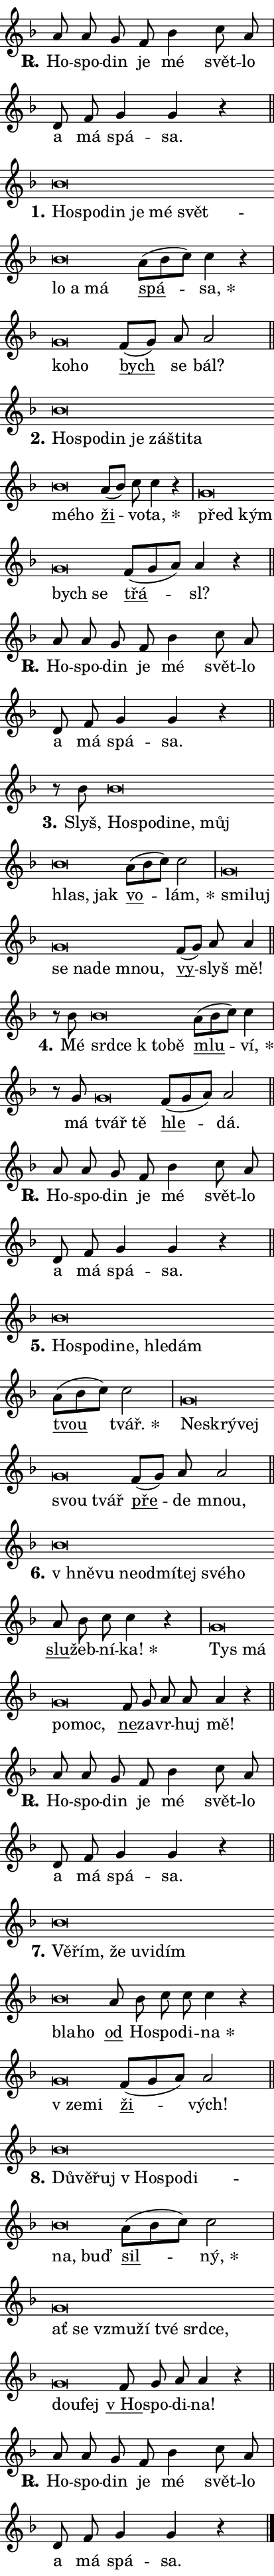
\version "2.22.1"
\header { tagline = "" }
\paper {
  indent = 0\cm
  top-margin = 0\cm
  right-margin = 0\cm
  bottom-margin = 0\cm
  left-margin = 0\cm
  paper-width = 7\cm
  page-breaking = #ly:one-page-breaking
  system-system-spacing.basic-distance = #11
  score-system-spacing.basic-distance = #11
  ragged-last = ##f
}


%% Author: Thomas Morley
%% https://lists.gnu.org/archive/html/lilypond-user/2020-05/msg00002.html
#(define (line-position grob)
"Returns position of @var[grob} in current system:
   @code{'start}, if at first time-step
   @code{'end}, if at last time-step
   @code{'middle} otherwise
"
  (let* ((col (ly:item-get-column grob))
         (ln (ly:grob-object col 'left-neighbor))
         (rn (ly:grob-object col 'right-neighbor))
         (col-to-check-left (if (ly:grob? ln) ln col))
         (col-to-check-right (if (ly:grob? rn) rn col))
         (break-dir-left
           (and
             (ly:grob-property col-to-check-left 'non-musical #f)
             (ly:item-break-dir col-to-check-left)))
         (break-dir-right
           (and
             (ly:grob-property col-to-check-right 'non-musical #f)
             (ly:item-break-dir col-to-check-right))))
        (cond ((eqv? 1 break-dir-left) 'start)
              ((eqv? -1 break-dir-right) 'end)
              (else 'middle))))

#(define (tranparent-at-line-position vctor)
  (lambda (grob)
  "Relying on @code{line-position} select the relevant enry from @var{vctor}.
Used to determine transparency,"
    (case (line-position grob)
      ((end) (not (vector-ref vctor 0)))
      ((middle) (not (vector-ref vctor 1)))
      ((start) (not (vector-ref vctor 2))))))

noteHeadBreakVisibility =
#(define-music-function (break-visibility)(vector?)
"Makes @code{NoteHead}s transparent relying on @var{break-visibility}"
#{
  \override NoteHead.transparent =
    #(tranparent-at-line-position break-visibility)
#})

#(define delete-ledgers-for-transparent-note-heads
  (lambda (grob)
    "Reads whether a @code{NoteHead} is transparent.
If so this @code{NoteHead} is removed from @code{'note-heads} from
@var{grob}, which is supposed to be @code{LedgerLineSpanner}.
As a result ledgers are not printed for this @code{NoteHead}"
    (let* ((nhds-array (ly:grob-object grob 'note-heads))
           (nhds-list
             (if (ly:grob-array? nhds-array)
                 (ly:grob-array->list nhds-array)
                 '()))
           ;; Relies on the transparent-property being done before
           ;; Staff.LedgerLineSpanner.after-line-breaking is executed.
           ;; This is fragile ...
           (to-keep
             (remove
               (lambda (nhd)
                 (ly:grob-property nhd 'transparent #f))
               nhds-list)))
      ;; TODO find a better method to iterate over grob-arrays, similiar
      ;; to filter/remove etc for lists
      ;; For now rebuilt from scratch
      (set! (ly:grob-object grob 'note-heads)  '())
      (for-each
        (lambda (nhd)
          (ly:pointer-group-interface::add-grob grob 'note-heads nhd))
        to-keep))))

hideNotes = {
  \noteHeadBreakVisibility #begin-of-line-visible
}
unHideNotes = {
  \noteHeadBreakVisibility #all-visible
}

% work-around for resetting accidentals
% https://lilypond.org/doc/v2.23/Documentation/notation/displaying-rhythms#unmetered-music
cadenzaMeasure = {
  \cadenzaOff
  \partial 1024 s1024
  \cadenzaOn
}

#(define-markup-command (accent layout props text) (markup?)
  "Underline accented syllable"
  (interpret-markup layout props
    #{\markup \override #'(offset . 4.3) \underline { #text }#}))

responsum = \markup \concat {
  "R" \hspace #-1.05 \path #0.1 #'((moveto 0 0.07) (lineto 0.9 0.8)) \hspace #0.05 "."
}

\layout {
    \context {
        \Staff
        \remove "Time_signature_engraver"
        \override LedgerLineSpanner.after-line-breaking = #delete-ledgers-for-transparent-note-heads
    }
    \context {
        \Voice {
            \override NoteHead.output-attributes = #'((class . "notehead"))
            \override Hairpin.height = #0.55
        }
    }
    \context {
        \Lyrics {
            \override StanzaNumber.output-attributes = #'((class . "stanzanumber"))
            \override LyricSpace.minimum-distance = #0.9
            \override LyricText.font-name = #"TeX Gyre Schola"
            \override LyricText.font-size = 1
            \override StanzaNumber.font-name = #"TeX Gyre Schola Bold"
            \override StanzaNumber.font-size = 1
        }
    }
}

% magnetic-lyrics.ily
%
%   written by
%     Jean Abou Samra <jean@abou-samra.fr>
%     Werner Lemberg <wl@gnu.org>
%
%   adapted by
%     Jiri Hon <jiri.hon@gmail.com>
%
% Version 2022-Apr-15

% https://www.mail-archive.com/lilypond-user@gnu.org/msg149350.html

#(define (Left_hyphen_pointer_engraver context)
   "Collect syllable-hyphen-syllable occurrences in lyrics and store
them in properties.  This engraver only looks to the left.  For
example, if the lyrics input is @code{foo -- bar}, it does the
following.

@itemize @bullet
@item
Set the @code{text} property of the @code{LyricHyphen} grob between
@q{foo} and @q{bar} to @code{foo}.

@item
Set the @code{left-hyphen} property of the @code{LyricText} grob with
text @q{foo} to the @code{LyricHyphen} grob between @q{foo} and
@q{bar}.
@end itemize

Use this auxiliary engraver in combination with the
@code{lyric-@/text::@/apply-@/magnetic-@/offset!} hook."
   (let ((hyphen #f)
         (text #f))
     (make-engraver
      (acknowledgers
       ((lyric-syllable-interface engraver grob source-engraver)
        (set! text grob)))
      (end-acknowledgers
       ((lyric-hyphen-interface engraver grob source-engraver)
        ;(when (not (grob::has-interface grob 'lyric-space-interface))
          (set! hyphen grob)));)
      ((stop-translation-timestep engraver)
       (when (and text hyphen)
         (ly:grob-set-object! text 'left-hyphen hyphen))
       (set! text #f)
       (set! hyphen #f)))))

#(define (lyric-text::apply-magnetic-offset! grob)
   "If the space between two syllables is less than the value in
property @code{LyricText@/.details@/.squash-threshold}, move the right
syllable to the left so that it gets concatenated with the left
syllable.

Use this function as a hook for
@code{LyricText@/.after-@/line-@/breaking} if the
@code{Left_@/hyphen_@/pointer_@/engraver} is active."
   (let ((hyphen (ly:grob-object grob 'left-hyphen #f)))
     (when hyphen
       (let ((left-text (ly:spanner-bound hyphen LEFT)))
         (when (grob::has-interface left-text 'lyric-syllable-interface)
           (let* ((common (ly:grob-common-refpoint grob left-text X))
                  (this-x-ext (ly:grob-extent grob common X))
                  (left-x-ext
                   (begin
                     ;; Trigger magnetism for left-text.
                     (ly:grob-property left-text 'after-line-breaking)
                     (ly:grob-extent left-text common X)))
                  ;; `delta` is the gap width between two syllables.
                  (delta (- (interval-start this-x-ext)
                            (interval-end left-x-ext)))
                  (details (ly:grob-property grob 'details))
                  (threshold (assoc-get 'squash-threshold details 0.2)))
             (when (< delta threshold)
               (let* (;; We have to manipulate the input text so that
                      ;; ligatures crossing syllable boundaries are not
                      ;; disabled.  For languages based on the Latin
                      ;; script this is essentially a beautification.
                      ;; However, for non-Western scripts it can be a
                      ;; necessity.
                      (lt (ly:grob-property left-text 'text))
                      (rt (ly:grob-property grob 'text))
                      (is-space (grob::has-interface hyphen 'lyric-space-interface))
                      (space (if is-space " " ""))
                      (space-markup (grob-interpret-markup grob " "))
                      (space-size (interval-length (ly:stencil-extent space-markup X)))
                      (extra-delta (if is-space space-size 0))
                      ;; Append new syllable.
                      (ltrt-space (if (and (string? lt) (string? rt))
                                (string-append lt space rt)
                                (make-concat-markup (list lt space rt))))
                      ;; Right-align `ltrt` to the right side.
                      (ltrt-space-markup (grob-interpret-markup
                               grob
                               (make-translate-markup
                                (cons (interval-length this-x-ext) 0)
                                (make-right-align-markup ltrt-space)))))
                 (begin
                   ;; Don't print `left-text`.
                   (ly:grob-set-property! left-text 'stencil #f)
                   ;; Set text and stencil (which holds all collected
                   ;; syllables so far) and shift it to the left.
                   (ly:grob-set-property! grob 'text ltrt-space)
                   (ly:grob-set-property! grob 'stencil ltrt-space-markup)
                   (ly:grob-translate-axis! grob (- (- delta extra-delta)) X))))))))))


#(define (lyric-hyphen::displace-bounds-first grob)
   ;; Make very sure this callback isn't triggered too early.
   (let ((left (ly:spanner-bound grob LEFT))
         (right (ly:spanner-bound grob RIGHT)))
     (ly:grob-property left 'after-line-breaking)
     (ly:grob-property right 'after-line-breaking)
     (ly:lyric-hyphen::print grob)))

squashThreshold = #0.4

\layout {
  \context {
    \Lyrics
    \consists #Left_hyphen_pointer_engraver
    \override LyricText.after-line-breaking =
      #lyric-text::apply-magnetic-offset!
    \override LyricHyphen.stencil = #lyric-hyphen::displace-bounds-first
    \override LyricText.details.squash-threshold = \squashThreshold
    \override LyricHyphen.minimum-distance = 0
    \override LyricHyphen.minimum-length = \squashThreshold
  }
}

squash = \override LyricText.details.squash-threshold = 9999
unSquash = \override LyricText.details.squash-threshold = \squashThreshold

left = \override LyricText.self-alignment-X = #LEFT
unLeft = \revert LyricText.self-alignment-X

starOffset = #(lambda (grob) 
                (let ((x_offset (ly:self-alignment-interface::aligned-on-x-parent grob)))
                  (if (= x_offset 0) 0 (+ x_offset 1.2))))

star = #(define-music-function (syllable)(string?)
"Append star separator at the end of a syllable"
#{
  \once \override LyricText.X-offset = #starOffset
  \lyricmode { \markup {
    #syllable
    \override #'((font-name . "TeX Gyre Schola Bold")) \hspace #0.2 \lower #0.65 \larger "*"
  } }
#})

starAccent = #(define-music-function (syllable)(string?)
"Append star separator at the end of a syllable and make accent"
#{
  \once \override LyricText.X-offset = #starOffset
  \lyricmode { \markup {
    \accent #syllable
    \override #'((font-name . "TeX Gyre Schola Bold")) \hspace #0.2 \lower #0.65 \larger "*"
  } }
#})

breath = #(define-music-function (syllable)(string?)
"Append breathing indicator at the end of a syllable"
#{
  \lyricmode { \markup { #syllable "+" } }
#})

optionalBreath = #(define-music-function (syllable)(string?)
"Append optional breathing indicator at the end of a syllable"
#{
  \lyricmode { \markup { #syllable "(+)" } }
#})


\score {
    <<
        \new Voice = "melody" { \cadenzaOn \key f \major \relative { a'8 a g f bes4 c8 a \cadenzaMeasure \bar "|" d, f g4 g r \cadenzaMeasure \bar "||" \break }
\relative { bes'\breve*1/16 \hideNotes \breve*1/16 \bar "" \breve*1/16 \bar "" \breve*1/16 \bar "" \breve*1/16 \bar "" \breve*1/16 \bar "" \breve*1/16 \bar "" \breve*1/16 \breve*1/16 \bar "" \unHideNotes \bar "" a8[( bes c)] c4 r \cadenzaMeasure \bar "|" g\breve*1/16 \hideNotes \breve*1/16 \bar "" \unHideNotes \bar "" f8[( g)] a a2 \cadenzaMeasure \bar "||" \break }
\relative { bes'\breve*1/16 \hideNotes \breve*1/16 \bar "" \breve*1/16 \bar "" \breve*1/16 \bar "" \breve*1/16 \bar "" \breve*1/16 \bar "" \breve*1/16 \bar "" \breve*1/16 \breve*1/16 \bar "" \unHideNotes \bar "" a8[( bes)] c c4 r \cadenzaMeasure \bar "|" g\breve*1/16 \hideNotes \breve*1/16 \bar "" \breve*1/16 \breve*1/16 \bar "" \unHideNotes \bar "" f8[( g a)] a4 r \cadenzaMeasure \bar "||" \break }
\relative { a'8 a g f bes4 c8 a \cadenzaMeasure \bar "|" d, f g4 g r \cadenzaMeasure \bar "||" \break }
\relative { r8 bes' bes\breve*1/16 \hideNotes \breve*1/16 \bar "" \breve*1/16 \bar "" \breve*1/16 \bar "" \breve*1/16 \bar "" \breve*1/16 \breve*1/16 \bar "" \unHideNotes \bar "" a8[( bes c)] c2 \cadenzaMeasure \bar "|" g\breve*1/16 \hideNotes \breve*1/16 \bar "" \breve*1/16 \bar "" \breve*1/16 \bar "" \breve*1/16 \breve*1/16 \bar "" \unHideNotes \bar "" f8[( g)] a a4 \cadenzaMeasure \bar "||" \break }
\relative { r8 bes' bes\breve*1/16 \hideNotes \breve*1/16 \bar "" \breve*1/16 \breve*1/16 \bar "" \unHideNotes \bar "" a8[( bes c)] c4 \cadenzaMeasure \bar "|" r8 g g\breve*1/16 \hideNotes \breve*1/16 \bar "" \unHideNotes \bar "" f8[( g a)] a2 \cadenzaMeasure \bar "||" \break }
\relative { a'8 a g f bes4 c8 a \cadenzaMeasure \bar "|" d, f g4 g r \cadenzaMeasure \bar "||" \break }
\relative { bes'\breve*1/16 \hideNotes \breve*1/16 \bar "" \breve*1/16 \bar "" \breve*1/16 \bar "" \breve*1/16 \breve*1/16 \bar "" \unHideNotes \bar "" a8[( bes c)] c2 \cadenzaMeasure \bar "|" g\breve*1/16 \hideNotes \breve*1/16 \bar "" \breve*1/16 \bar "" \breve*1/16 \breve*1/16 \bar "" \unHideNotes \bar "" f8[( g)] a a2 \cadenzaMeasure \bar "||" \break }
\relative { bes'\breve*1/16 \hideNotes \breve*1/16 \bar "" \breve*1/16 \bar "" \breve*1/16 \bar "" \breve*1/16 \bar "" \breve*1/16 \bar "" \breve*1/16 \breve*1/16 \bar "" \unHideNotes \bar "" a8 bes c c4 r \cadenzaMeasure \bar "|" g\breve*1/16 \hideNotes \breve*1/16 \bar "" \breve*1/16 \breve*1/16 \bar "" \unHideNotes \bar "" f8 g a a a4 r \cadenzaMeasure \bar "||" \break }
\relative { a'8 a g f bes4 c8 a \cadenzaMeasure \bar "|" d, f g4 g r \cadenzaMeasure \bar "||" \break }
\relative { bes'\breve*1/16 \hideNotes \breve*1/16 \bar "" \breve*1/16 \bar "" \breve*1/16 \bar "" \breve*1/16 \bar "" \breve*1/16 \bar "" \breve*1/16 \breve*1/16 \bar "" \unHideNotes \bar "" a8 bes c c c4 r \cadenzaMeasure \bar "|" g\breve*1/16 \hideNotes \breve*1/16 \bar "" \unHideNotes \bar "" f8[( g a)] a2 \cadenzaMeasure \bar "||" \break }
\relative { bes'\breve*1/16 \hideNotes \breve*1/16 \bar "" \breve*1/16 \bar "" \breve*1/16 \bar "" \breve*1/16 \bar "" \breve*1/16 \bar "" \breve*1/16 \breve*1/16 \bar "" \unHideNotes \bar "" a8[( bes c)] c2 \cadenzaMeasure \bar "|" g\breve*1/16 \hideNotes \breve*1/16 \bar "" \breve*1/16 \bar "" \breve*1/16 \bar "" \breve*1/16 \bar "" \breve*1/16 \bar "" \breve*1/16 \bar "" \breve*1/16 \breve*1/16 \bar "" \unHideNotes \bar "" f8 g a a4 r \cadenzaMeasure \bar "||" \break }
\relative { a'8 a g f bes4 c8 a \cadenzaMeasure \bar "|" d, f g4 g r \cadenzaMeasure \bar "||" \break } \bar "|." }
        \new Lyrics \lyricsto "melody" { \lyricmode { \set stanza = \responsum
Ho -- spo -- din je mé svět -- lo a má spá -- sa.
\set stanza = "1."
\left Ho -- \squash spo -- din je mé svět -- lo a má \unLeft \unSquash \markup \accent spá -- \star sa, \left ko -- \squash ho \unLeft \unSquash \markup \accent bych se bál?
\set stanza = "2."
\left Ho -- \squash spo -- din je zá -- šti -- ta mé -- ho \unLeft \unSquash \markup \accent ži -- vo -- \star ta, \left před \squash kým bych se \unLeft \unSquash \markup \accent třá -- sl?
\set stanza = \responsum
Ho -- spo -- din je mé svět -- lo a má spá -- sa.
\set stanza = "3."
Slyš, \left Ho -- \squash spo -- di -- ne, můj hlas, jak \unLeft \unSquash \markup \accent vo -- \star lám, \left smi -- \squash luj se na -- de mnou, \unLeft \unSquash \markup \accent vy -- slyš mě!
\set stanza = "4."
Mé \left srd -- \squash ce "k to" -- bě \unLeft \unSquash \markup \accent mlu -- \star ví, má \left tvář \squash tě \unLeft \unSquash \markup \accent hle -- dá.
\set stanza = \responsum
Ho -- spo -- din je mé svět -- lo a má spá -- sa.
\set stanza = "5."
\left Ho -- \squash spo -- di -- ne, hle -- dám \unLeft \unSquash \markup \accent tvou \star tvář. \left Ne -- \squash skrý -- vej svou tvář \unLeft \unSquash \markup \accent pře -- de mnou,
\set stanza = "6."
\left "v hně" -- \squash vu ne -- od -- mí -- tej své -- ho \unLeft \unSquash \markup \accent slu -- žeb -- ní -- \star ka! \left Tys \squash má po -- moc, \unLeft \unSquash \markup \accent ne -- za -- vr -- huj mě!
\set stanza = \responsum
Ho -- spo -- din je mé svět -- lo a má spá -- sa.
\set stanza = "7."
\left Vě -- \squash řím, že u -- vi -- dím bla -- ho \unLeft \unSquash \markup \accent od Ho -- spo -- di -- \star na \left "v ze" -- \squash mi \unLeft \unSquash \markup \accent ži -- vých!
\set stanza = "8."
\left Dů -- \squash vě -- řuj "v Ho" -- spo -- di -- na, buď \unLeft \unSquash \markup \accent sil -- \star ný, \left ať \squash se vzmu -- ží tvé srd -- ce, dou -- fej \unLeft \unSquash \markup \accent "v Ho" -- spo -- di -- na!
\set stanza = \responsum
Ho -- spo -- din je mé svět -- lo a má spá -- sa. } }
    >>
    \layout {}
}
